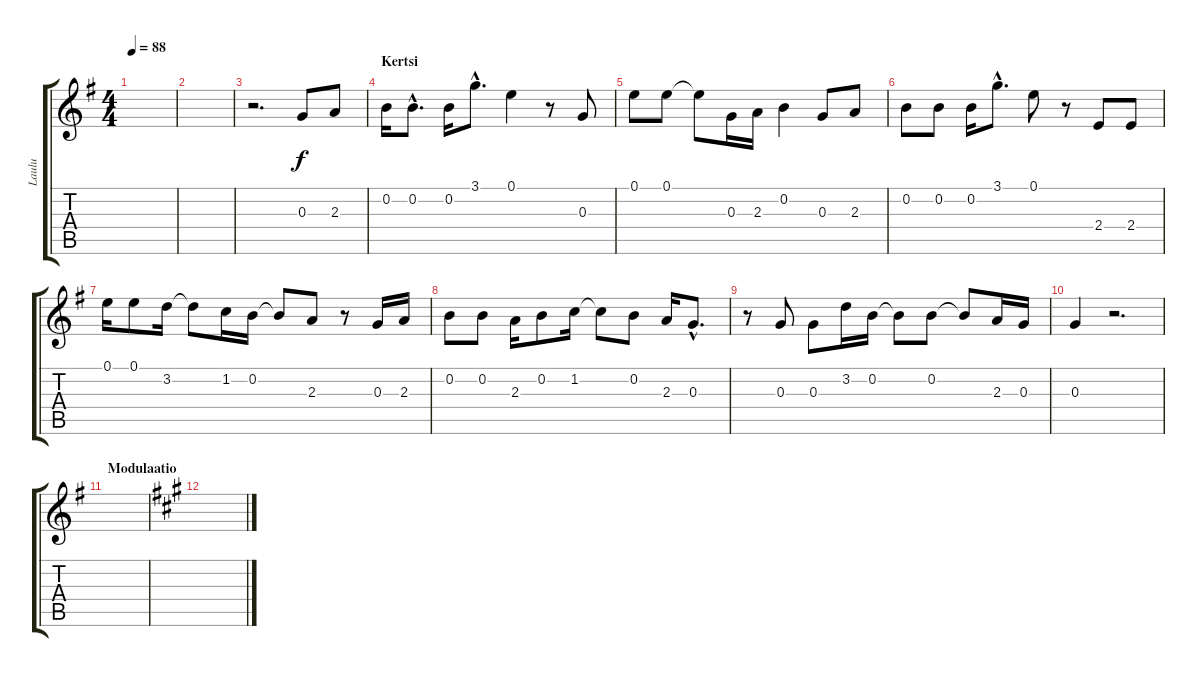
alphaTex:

\track ("Laulu" "Laulu") {instrument acousticguitarsteel}
\staff {score tabs}
\tuning (E4 B3 G3 D3 A2 E2) {hide}
\ts (4 4)
\tempo 88
\clef g2
\ks eminor
|
|
r.2{d} 0.3.8 2.3.8 |
\section ("" "Kertsi")
0.2.16 0.2{hac}.8{d} 0.2.16 3.1{hac}.8{d} 0.1.4 r.8 0.3.8 |
0.1.8 0.1.8 0.1{t}.8 0.3.16 2.3.16 0.2.4 0.3.8 2.3.8 |
0.2.8 0.2.8 0.2.16 3.1{hac}.8{d} 0.1.8 r.8 2.4.8 2.4.8 |
0.1.16 0.1.8 3.2.16 3.2{t}.8 1.2.16 0.2.16 0.2{t}.8 2.3.8 r.8 0.3.16 2.3.16 |
0.2.8 0.2.8 2.3.16 0.2.8 1.2.16 1.2{t}.8 0.2.8 2.3.16 0.3{hac}.8{d} |
r.8 0.3.8 0.3.8 3.2.16 0.2.16 0.2{t}.8 0.2.8 0.2{t}.8 2.3.16 0.3.16 |
0.3.4 r.2{d} |
\section ("" "Modulaatio")
|
\ks f#minor
